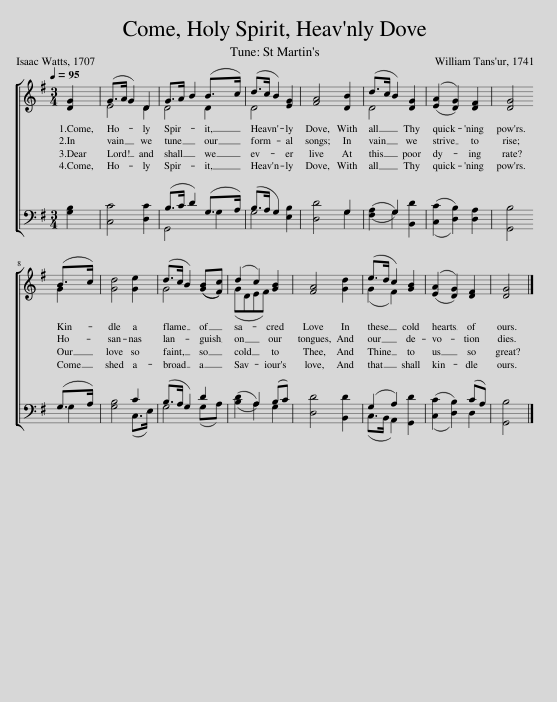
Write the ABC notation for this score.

X:1
%%score [ ( 1 2 ) ( 3 4 ) ]
L:1/8
Q:1/4=95
M:3/4
I:linebreak $
K:G
V:1 treble
V:2 treble
V:3 bass
V:4 bass
V:1
 [DG]2 | (G>A G2) D2 | G>A B2 (B>c) | (d>c B2) [EG]2 | [FA]4 [DB]2 | %5
 (d>c B2) [DG]2 | (([EA]2 [DG]2)) [DF]2 | [DG]4 |$ (B>c) | [Gd]4 [Ge]2 | %10
 (d>c B2) (([GB][Fc])) | (d2 c2) [GB]2 | [FA]4 [Gd]2 | (e>d c2) [GB]2 | (([EA]2 [DG]2)) [DF]2 | %15
 [DG]4 |] %16
V:2
 x2 | E4 D2 | D4 D2 | D4 x2 | x6 | %5
 D4 x2 | x6 | x4 |$ G2 | x6 | %10
 G4 x2 | (GDEF) x2 | x6 | (G2 F2) x2 | x6 | %15
 x4 |] %16
V:3
 [G,B,]2 | [C,C]4 [D,C]2 | (B,>C D2) (G,>A,) | (B,>A, G,2) [E,B,]2 | [D,D]4 G,2 | %5
 (([F,A,]2 G,2)) [B,,D]2 | (([C,C]2 [D,B,]2)) [D,A,]2 | [G,,B,]4 |$ (G,>A,) | [G,B,]4 C2 | %10
 (B,>A, G,2) D2 | (([B,D]2 A,2)) (B,C) | [D,D]4 [B,,D]2 | (G,2 A,2) [G,,D]2 | (([C,C]2 [D,B,]2)) (CA,) | %15
 [G,,B,]4 |] %16
V:4
 x2 | x6 | G,,4 G,2 | G,4 x2 | x4 G,2 | %5
 x2 G,2 x2 | x6 | x4 |$ G,2 | x4 (C,>E,) | %10
 G,4 (G,A,) | x2 A,2 G,2 | x6 | (C,>B,, A,,2) x2 | x4 D,2 | %15
 x4 |] %16
